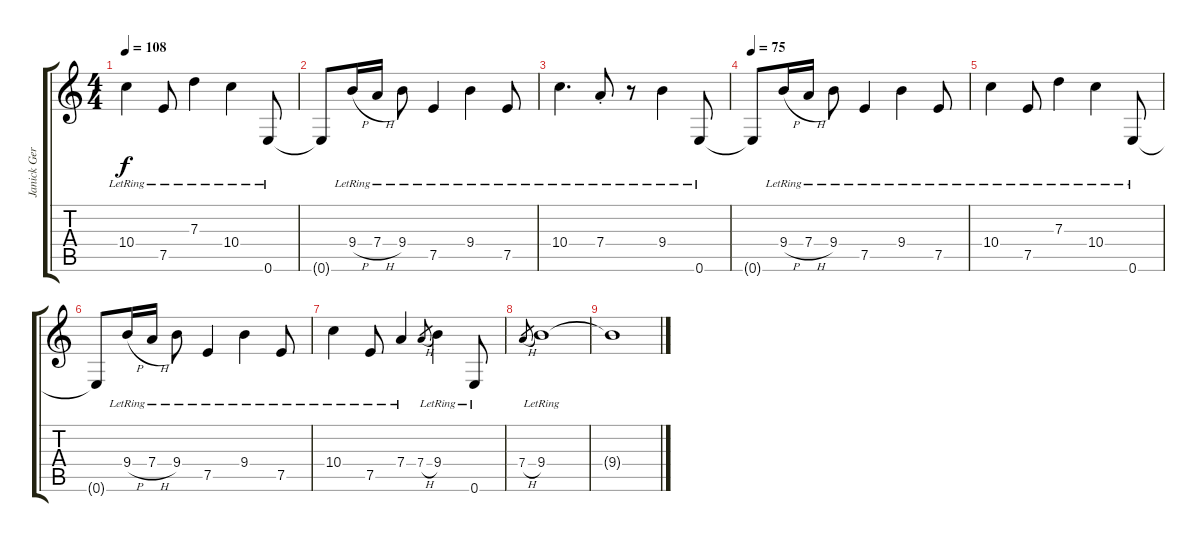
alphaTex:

\track ("Janick Gers" "Janick Ger") {instrument distortionguitar}
\staff {score tabs}
\tuning (E4 B3 G3 D3 A2 E2) {hide}
\ts (4 4)
\tempo 108
\clef g2
\ks c
10.4{lr}.4{dy f} 7.5{lr}.8 7.3{lr}.4 10.4{lr}.4 0.6{lr}.8 |
0.6{t}.8 9.4{h lr}.16 7.4{h lr}.16 9.4{lr}.8 7.5{lr}.4 9.4{lr}.4 7.5{lr}.8 |
10.4{lr}.4{d} 7.4{st lr}.8 r.8 9.4{lr}.4 0.6{lr}.8 |
\tempo 75
0.6{t}.8 9.4{h lr}.16 7.4{h lr}.16 9.4{lr}.8 7.5{lr}.4 9.4{lr}.4 7.5{lr}.8 |
10.4{lr}.4 7.5{lr}.8 7.3{lr}.4 10.4{lr}.4 0.6{lr}.8 |
0.6{t}.8 9.4{h lr}.16 7.4{h lr}.16 9.4{lr}.8 7.5{lr}.4 9.4{lr}.4 7.5{lr}.8 |
10.4{lr}.4 7.5{lr}.8 7.4{lr}.4 7.4{h}.8{gr} 9.4{lr}.4 0.6{lr}.8 |
7.4{h}.8{gr} 9.4{lr}.1 |
9.4{t}.1
